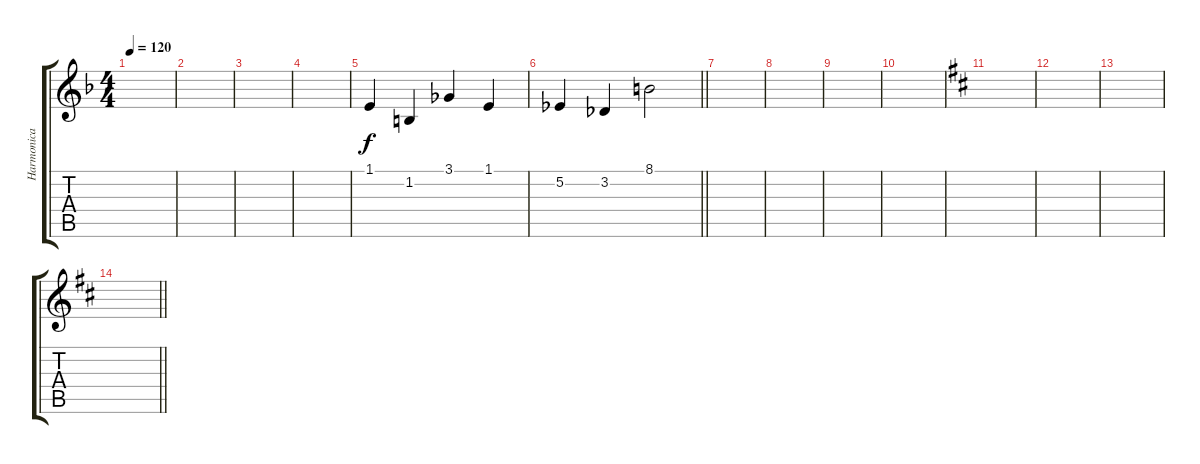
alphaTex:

\track ("Harmonica" "Harmonica") {instrument harmonica}
\staff {score tabs}
\tuning (Eb4 Bb3 Gb3 Db3 Ab2 Eb2) {hide}
\ts (4 4)
\tempo 120
\clef g2
\ks dminor
|
|
|
|
1.1.4 1.2.4 3.1.4 1.1.4 |
\barLineRight lightlight
5.2.4 3.2.4 8.1.2 |
|
|
|
|
\ks d
|
|
|
\barLineRight lightlight
